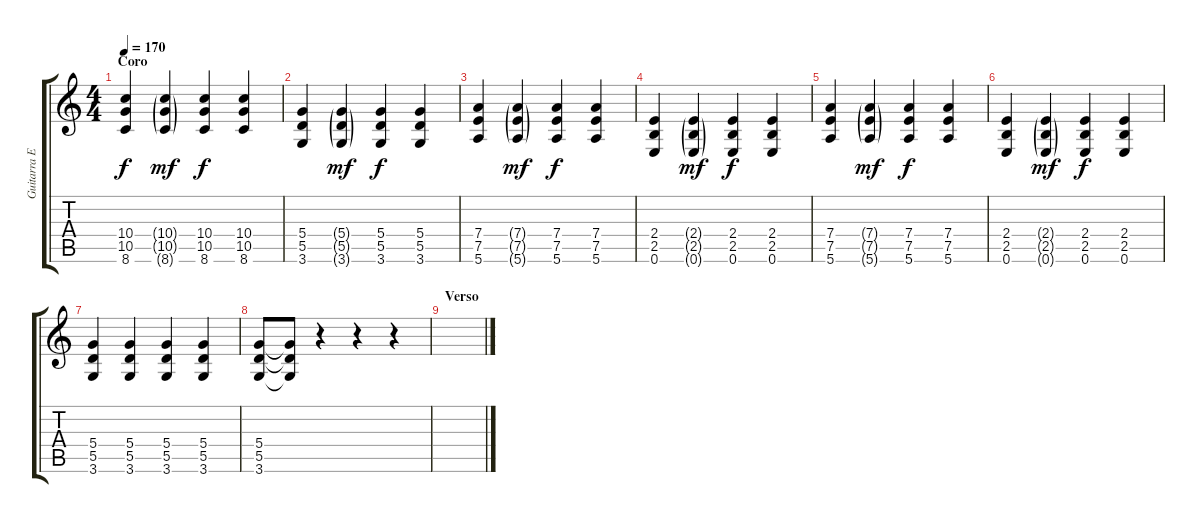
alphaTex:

\track ("Guitarra Electrica 2 (Coro y Puente)" "Guitarra E") {instrument overdrivenguitar}
\staff {score tabs}
\tuning (E4 B3 G3 D3 A2 E2) {hide}
\ts (4 4)
\section ("" "Coro")
\tempo 170
\clef g2
\ks c
(10.4 10.5 8.6).4{dy f} (10.4{g} 10.5{g} 8.6{g}).4{dy mf} (10.4 10.5 8.6).4{dy f} (10.4 10.5 8.6).4 |
(5.4 5.5 3.6).4 (5.4{g} 5.5{g} 3.6{g}).4{dy mf} (5.4 5.5 3.6).4{dy f} (5.4 5.5 3.6).4 |
(7.4 7.5 5.6).4 (7.4{g} 7.5{g} 5.6{g}).4{dy mf} (7.4 7.5 5.6).4{dy f} (7.4 7.5 5.6).4 |
(2.4 2.5 0.6).4 (2.4{g} 2.5{g} 0.6{g}).4{dy mf} (2.4 2.5 0.6).4{dy f} (2.4 2.5 0.6).4 |
(7.4 7.5 5.6).4 (7.4{g} 7.5{g} 5.6{g}).4{dy mf} (7.4 7.5 5.6).4{dy f} (7.4 7.5 5.6).4 |
(2.4 2.5 0.6).4 (2.4{g} 2.5{g} 0.6{g}).4{dy mf} (2.4 2.5 0.6).4{dy f} (2.4 2.5 0.6).4 |
(5.4 5.5 3.6).4 (5.4 5.5 3.6).4 (5.4 5.5 3.6).4 (5.4 5.5 3.6).4 |
(5.4 5.5 3.6).8 (5.4{t} 5.5{t} 3.6{t}).8 r.4 r.4 r.4 |
\section ("" "Verso")
